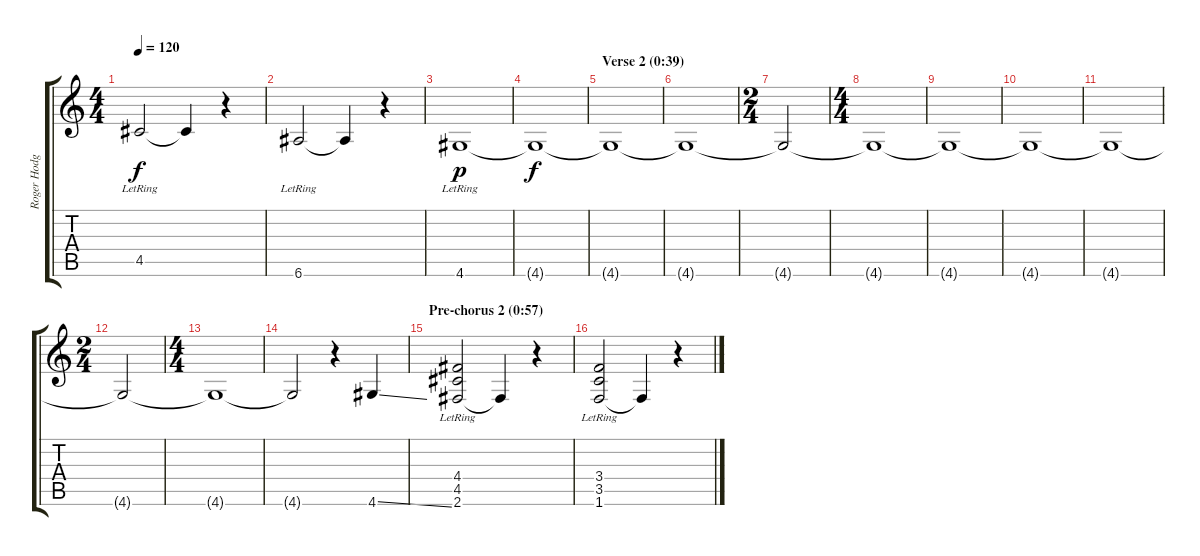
\track ("Roger Hodgson (guitar)" "Roger Hodg") {instrument overdrivenguitar}
\staff {score tabs}
\tuning (E4 B3 G3 D3 A2 E2) {hide}
\ts (4 4)
\tempo 120
\clef g2
\ks c
4.5{lr}.2{dy f} 4.5{t}.4 r.4 |
6.6{lr}.2 6.6{t}.4 r.4 |
4.6{lr}.1{dy p} |
4.6{t}.1{dy f} |
\section ("" "Verse 2 (0:39)")
4.6{t}.1 |
4.6{t}.1 |
\ts (2 4)
4.6{t}.2 |
\ts (4 4)
4.6{t}.1 |
4.6{t}.1 |
4.6{t}.1 |
4.6{t}.1 |
\ts (2 4)
4.6{t}.2 |
\ts (4 4)
4.6{t}.1 |
4.6{t}.2 r.4 4.6{ss}.4 |
\section ("" "Pre-chorus 2 (0:57)")
(4.4 4.5 2.6{lr}).2 2.6{t}.4 r.4 |
(3.4 3.5 1.6{lr}).2 1.6{t}.4 r.4
